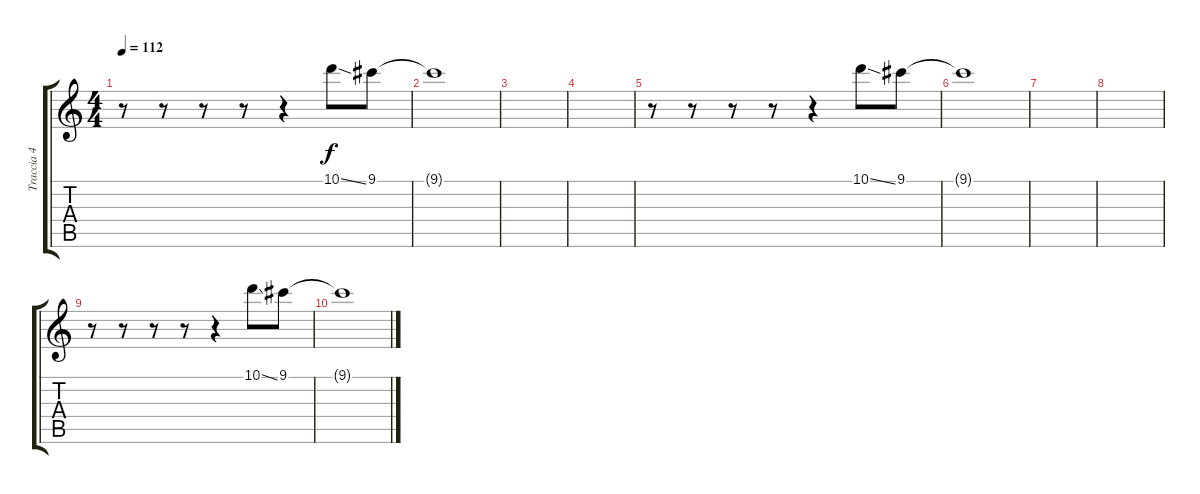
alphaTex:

\track ("Traccia 4" "Traccia 4") {instrument electricguitarmuted}
\staff {score tabs}
\tuning (E4 B3 G3 D3 A2 E2) {hide}
\ts (4 4)
\tempo 112
\clef g2
\ks c
r.8{dy f} r.8 r.8 r.8 r.4 10.1{ss}.8 9.1.8 |
9.1{t}.1 |
|
|
r.8 r.8 r.8 r.8 r.4 10.1{ss}.8 9.1.8 |
9.1{t}.1 |
|
|
r.8 r.8 r.8 r.8 r.4 10.1{ss}.8 9.1.8 |
9.1{t}.1
